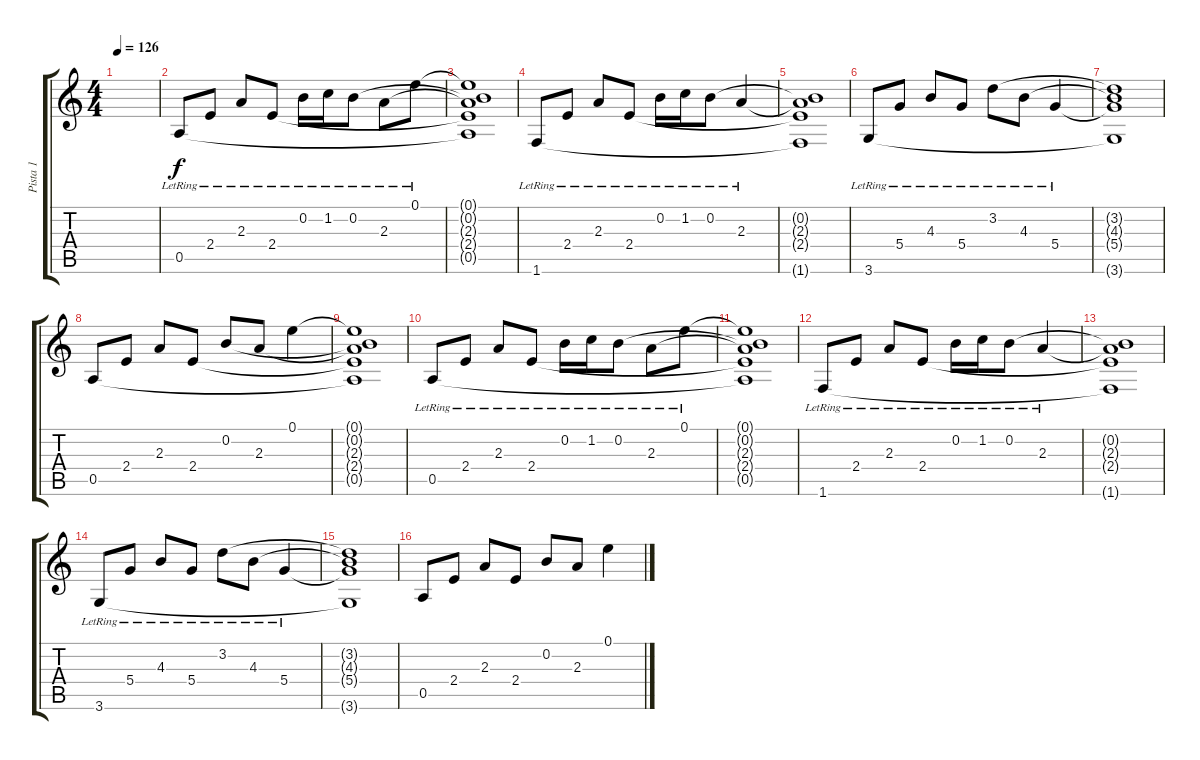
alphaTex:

\track ("Pista 1" "Pista 1") {instrument electricguitarclean}
\staff {score tabs}
\tuning (E4 B3 G3 D3 A2 E2) {hide}
\ts (4 4)
\tempo 126
\clef g2
\ks c
|
0.5{lr}.8 2.4{lr}.8 2.3{lr}.8 2.4{lr}.8 0.2{lr}.16 1.2{lr}.16 0.2{lr}.8 2.3{lr}.8 0.1{lr}.8 |
(0.1{t} 0.2{t} 2.3{t} 2.4{t} 0.5{t}).1 |
1.6{lr}.8 2.4{lr}.8 2.3{lr}.8 2.4{lr}.8 0.2{lr}.16 1.2{lr}.16 0.2{lr}.8 2.3{lr}.4 |
(0.2{t} 2.3{t} 2.4{t} 1.6{t}).1 |
3.6{lr}.8 5.4{lr}.8 4.3{lr}.8 5.4{lr}.8 3.2{lr}.8 4.3{lr}.8 5.4{lr}.4 |
(3.2{t} 4.3{t} 5.4{t} 3.6{t}).1 |
0.5.8 2.4.8 2.3.8 2.4.8 0.2.8 2.3.8 0.1.4 |
(0.1{t} 0.2{t} 2.3{t} 2.4{t} 0.5{t}).1 |
0.5{lr}.8 2.4{lr}.8 2.3{lr}.8 2.4{lr}.8 0.2{lr}.16 1.2{lr}.16 0.2{lr}.8 2.3{lr}.8 0.1{lr}.8 |
(0.1{t} 0.2{t} 2.3{t} 2.4{t} 0.5{t}).1 |
1.6{lr}.8 2.4{lr}.8 2.3{lr}.8 2.4{lr}.8 0.2{lr}.16 1.2{lr}.16 0.2{lr}.8 2.3{lr}.4 |
(0.2{t} 2.3{t} 2.4{t} 1.6{t}).1 |
3.6{lr}.8 5.4{lr}.8 4.3{lr}.8 5.4{lr}.8 3.2{lr}.8 4.3{lr}.8 5.4{lr}.4 |
(3.2{t} 4.3{t} 5.4{t} 3.6{t}).1 |
0.5.8 2.4.8 2.3.8 2.4.8 0.2.8 2.3.8 0.1.4
